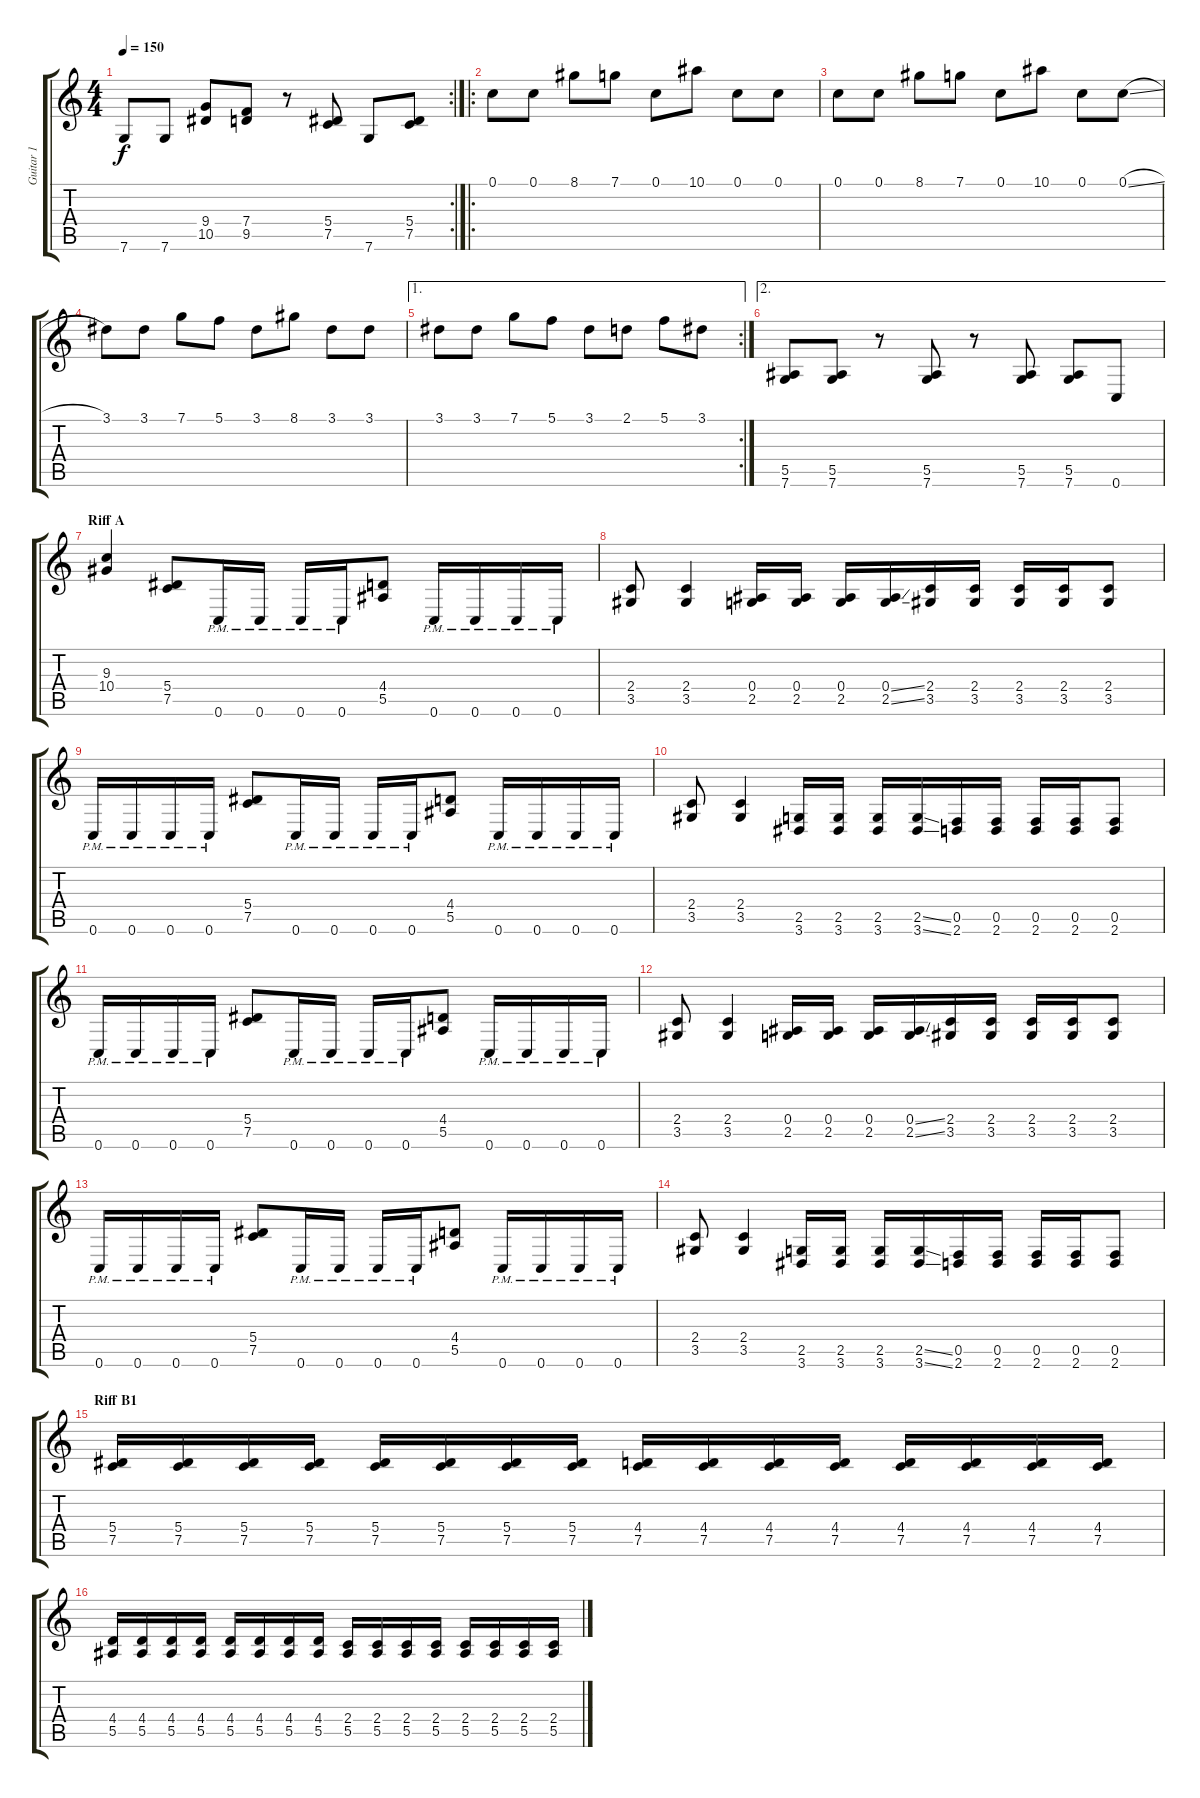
\track ("Guitar 1" "Guitar 1") {instrument distortionguitar}
\staff {score tabs}
\tuning (C4 G3 Eb3 Bb2 F2 C2) {hide}
\rc 2
\ts (4 4)
\tempo 150
\clef g2
\ks c
7.6.8{dy f} 7.6.8 (9.4 10.5).8 (7.4 9.5).8 r.8 (5.4 7.5).8 7.6.8 (5.4 7.5).8 |
\ro
0.1.8 0.1.8 8.1.8 7.1.8 0.1.8 10.1.8 0.1.8 0.1.8 |
0.1.8 0.1.8 8.1.8 7.1.8 0.1.8 10.1.8 0.1.8 0.1{sl}.8 |
3.1.8 3.1.8 7.1.8 5.1.8 3.1.8 8.1.8 3.1.8 3.1.8 |
\ae 1
\rc 2
3.1.8 3.1.8 7.1.8 5.1.8 3.1.8 2.1.8 5.1.8 3.1.8 |
\ae 2
(5.5 7.6).8 (5.5 7.6).8 r.8 (5.5 7.6).8 r.8 (5.5 7.6).8 (5.5 7.6).8 0.6.8 |
\section ("" "Riff A")
(9.3 10.4).4 (5.4 7.5).8 0.6{pm}.16 0.6{pm}.16 0.6{pm}.16 0.6{pm}.16 (4.4 5.5).8 0.6{pm}.16 0.6{pm}.16 0.6{pm}.16 0.6{pm}.16 |
(2.4 3.5).8 (2.4 3.5).4 (0.4 2.5).16 (0.4 2.5).16 (0.4 2.5).16 (0.4{ss} 2.5{ss}).16 (2.4 3.5).16 (2.4 3.5).16 (2.4 3.5).16 (2.4 3.5).16 (2.4 3.5).8 |
0.6{pm}.16 0.6{pm}.16 0.6{pm}.16 0.6{pm}.16 (5.4 7.5).8 0.6{pm}.16 0.6{pm}.16 0.6{pm}.16 0.6{pm}.16 (4.4 5.5).8 0.6{pm}.16 0.6{pm}.16 0.6{pm}.16 0.6{pm}.16 |
(2.4 3.5).8 (2.4 3.5).4 (2.5 3.6).16 (2.5 3.6).16 (2.5 3.6).16 (2.5{ss} 3.6{ss}).16 (0.5 2.6).16 (0.5 2.6).16 (0.5 2.6).16 (0.5 2.6).16 (0.5 2.6).8 |
0.6{pm}.16 0.6{pm}.16 0.6{pm}.16 0.6{pm}.16 (5.4 7.5).8 0.6{pm}.16 0.6{pm}.16 0.6{pm}.16 0.6{pm}.16 (4.4 5.5).8 0.6{pm}.16 0.6{pm}.16 0.6{pm}.16 0.6{pm}.16 |
(2.4 3.5).8 (2.4 3.5).4 (0.4 2.5).16 (0.4 2.5).16 (0.4 2.5).16 (0.4{ss} 2.5{ss}).16 (2.4 3.5).16 (2.4 3.5).16 (2.4 3.5).16 (2.4 3.5).16 (2.4 3.5).8 |
0.6{pm}.16 0.6{pm}.16 0.6{pm}.16 0.6{pm}.16 (5.4 7.5).8 0.6{pm}.16 0.6{pm}.16 0.6{pm}.16 0.6{pm}.16 (4.4 5.5).8 0.6{pm}.16 0.6{pm}.16 0.6{pm}.16 0.6{pm}.16 |
(2.4 3.5).8 (2.4 3.5).4 (2.5 3.6).16 (2.5 3.6).16 (2.5 3.6).16 (2.5{ss} 3.6{ss}).16 (0.5 2.6).16 (0.5 2.6).16 (0.5 2.6).16 (0.5 2.6).16 (0.5 2.6).8 |
\section ("" "Riff B1")
(5.4 7.5).16 (5.4 7.5).16 (5.4 7.5).16 (5.4 7.5).16 (5.4 7.5).16 (5.4 7.5).16 (5.4 7.5).16 (5.4 7.5).16 (4.4 7.5).16 (4.4 7.5).16 (4.4 7.5).16 (4.4 7.5).16 (4.4 7.5).16 (4.4 7.5).16 (4.4 7.5).16 (4.4 7.5).16 |
(4.4 5.5).16 (4.4 5.5).16 (4.4 5.5).16 (4.4 5.5).16 (4.4 5.5).16 (4.4 5.5).16 (4.4 5.5).16 (4.4 5.5).16 (2.4 5.5).16 (2.4 5.5).16 (2.4 5.5).16 (2.4 5.5).16 (2.4 5.5).16 (2.4 5.5).16 (2.4 5.5).16 (2.4 5.5).16
